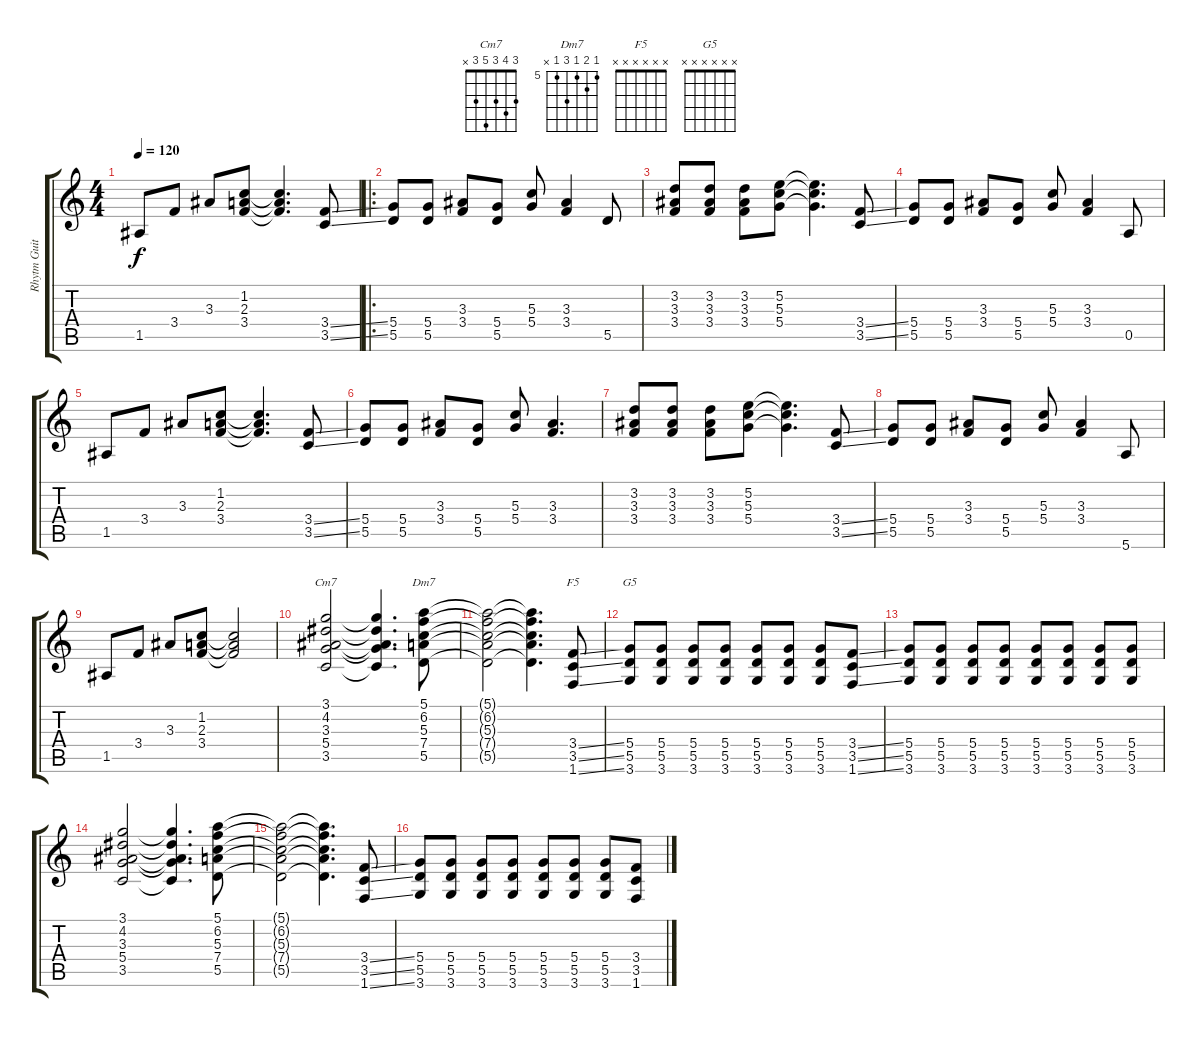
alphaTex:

\track ("Rhytm Guitar 1" "Rhytm Guit") {instrument overdrivenguitar}
\staff {score tabs}
\tuning (E4 B3 G3 D3 A2 E2) {hide}
\chord ("Cm7" 3 4 3 5 3 x)
\chord ("Dm7" 5 6 5 7 5 x) {firstfret 5}
\chord ("F5" x x x x x x)
\chord ("G5" x x x x x x)
\ts (4 4)
\tempo 120
\clef g2
\ks c
1.5.8{dy f} 3.4.8 3.3.8 (1.2 2.3 3.4).8 (1.2{t} 2.3{t} 3.4{t}).4{d} (3.4{ss} 3.5{ss}).8 |
\ro
(5.4 5.5).8 (5.4 5.5).8 (3.3 3.4).8 (5.4 5.5).8 (5.3 5.4).8 (3.3 3.4).4 5.5.8 |
(3.2 3.3 3.4).8 (3.2 3.3 3.4).8 (3.2 3.3 3.4).8 (5.2 5.3 5.4).8 (5.2{t} 5.3{t} 5.4{t}).4{d} (3.4{ss} 3.5{ss}).8 |
(5.4 5.5).8 (5.4 5.5).8 (3.3 3.4).8 (5.4 5.5).8 (5.3 5.4).8 (3.3 3.4).4 0.5.8 |
1.5.8 3.4.8 3.3.8 (1.2 2.3 3.4).8 (1.2{t} 2.3{t} 3.4{t}).4{d} (3.4{ss} 3.5{ss}).8 |
(5.4 5.5).8 (5.4 5.5).8 (3.3 3.4).8 (5.4 5.5).8 (5.3 5.4).8 (3.3 3.4).4{d} |
(3.2 3.3 3.4).8 (3.2 3.3 3.4).8 (3.2 3.3 3.4).8 (5.2 5.3 5.4).8 (5.2{t} 5.3{t} 5.4{t}).4{d} (3.4{ss} 3.5{ss}).8 |
(5.4 5.5).8 (5.4 5.5).8 (3.3 3.4).8 (5.4 5.5).8 (5.3 5.4).8 (3.3 3.4).4 5.6.8 |
1.5.8 3.4.8 3.3.8 (1.2 2.3 3.4).8 (1.2{t} 2.3{t} 3.4{t}).2 |
(3.1 4.2 3.3 5.4 3.5).2{ch "Cm7"} (3.1{t} 4.2{t} 3.3{t} 5.4{t} 3.5{t}).4{d} (5.1 6.2 5.3 7.4 5.5).8{ch "Dm7"} |
(5.1{t} 6.2{t} 5.3{t} 7.4{t} 5.5{t}).2 (5.1{t} 6.2{t} 5.3{t} 7.4{t} 5.5{t}).4{d} (3.4{ss} 3.5{ss} 1.6{ss}).8{ch "F5"} |
(5.4 5.5 3.6).8{ch "G5"} (5.4 5.5 3.6).8 (5.4 5.5 3.6).8 (5.4 5.5 3.6).8 (5.4 5.5 3.6).8 (5.4 5.5 3.6).8 (5.4 5.5 3.6).8 (3.4{ss} 3.5{ss} 1.6{ss}).8 |
(5.4 5.5 3.6).8 (5.4 5.5 3.6).8 (5.4 5.5 3.6).8 (5.4 5.5 3.6).8 (5.4 5.5 3.6).8 (5.4 5.5 3.6).8 (5.4 5.5 3.6).8 (5.4 5.5 3.6).8 |
(3.1 4.2 3.3 5.4 3.5).2 (3.1{t} 4.2{t} 3.3{t} 5.4{t} 3.5{t}).4{d} (5.1 6.2 5.3 7.4 5.5).8 |
(5.1{t} 6.2{t} 5.3{t} 7.4{t} 5.5{t}).2 (5.1{t} 6.2{t} 5.3{t} 7.4{t} 5.5{t}).4{d} (3.4{ss} 3.5{ss} 1.6{ss}).8 |
(5.4 5.5 3.6).8 (5.4 5.5 3.6).8 (5.4 5.5 3.6).8 (5.4 5.5 3.6).8 (5.4 5.5 3.6).8 (5.4 5.5 3.6).8 (5.4 5.5 3.6).8 (3.4{ss} 3.5{ss} 1.6{ss}).8
